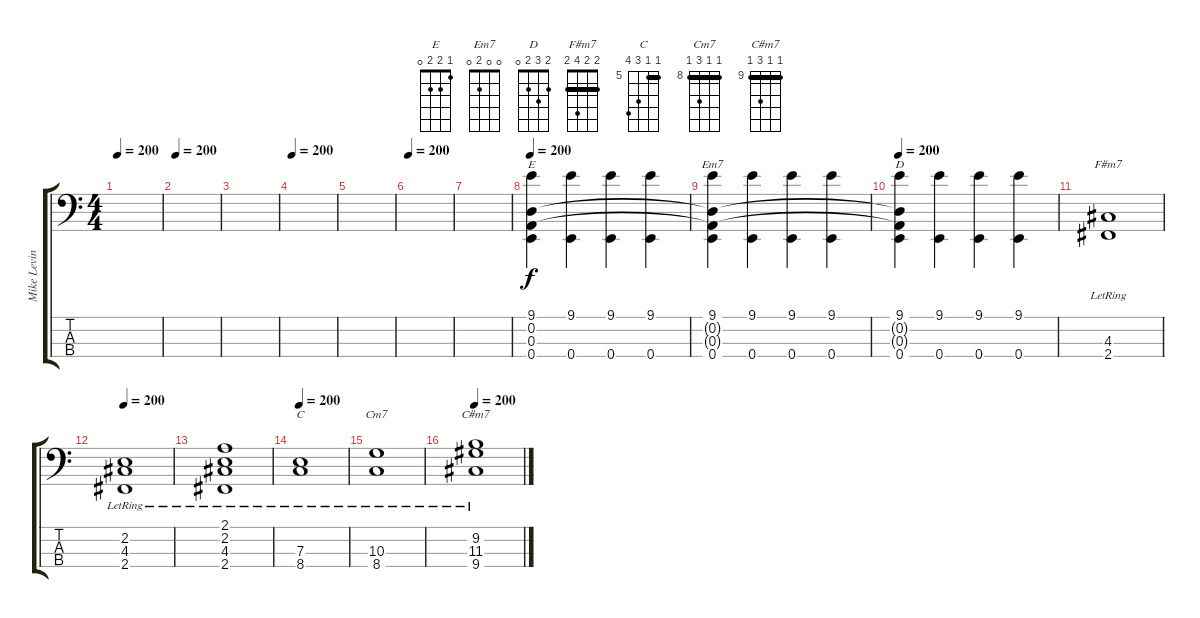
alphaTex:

\track ("Mike Levine" "Mike Levin") {instrument electricbasspick}
\staff {score tabs}
\tuning (G2 D2 A1 E1) {hide}
\chord ("E" 1 2 2 0)
\chord ("Em7" 0 0 2 0)
\chord ("D" 2 3 2 0)
\chord ("F#m7" 2 2 4 2) {barre 2}
\chord ("C" 5 5 7 8) {firstfret 5 barre 5}
\chord ("Cm7" 8 8 10 8) {firstfret 8 barre 8}
\chord ("C#m7" 9 9 11 9) {firstfret 9 barre 9}
\ts (4 4)
\tempo 200
\clef f4
\ks c
|
\tempo 200
|
|
\tempo 200
|
|
\tempo 200
|
|
\tempo 200
(9.1 0.2 0.3 0.4).4{ch "E" volume 16} (9.1 0.4).4 (9.1 0.4).4 (9.1 0.4).4 |
(9.1 0.2{t} 0.3{t} 0.4).4{ch "Em7"} (9.1 0.4).4 (9.1 0.4).4 (9.1 0.4).4 |
\tempo 200
(9.1 0.2{t} 0.3{t} 0.4).4{ch "D"} (9.1 0.4).4 (9.1 0.4).4 (9.1 0.4).4 |
(4.3{lr} 2.4).1{ch "F#m7"} |
\tempo 200
(2.2 4.3{lr} 2.4).1 |
(2.1 2.2 4.3{lr} 2.4).1 |
\tempo 200
(7.3{lr} 8.4).1{ch "C"} |
(10.3{lr} 8.4).1{ch "Cm7"} |
\tempo 200
(9.2{lr} 11.3 9.4).1{ch "C#m7"}
